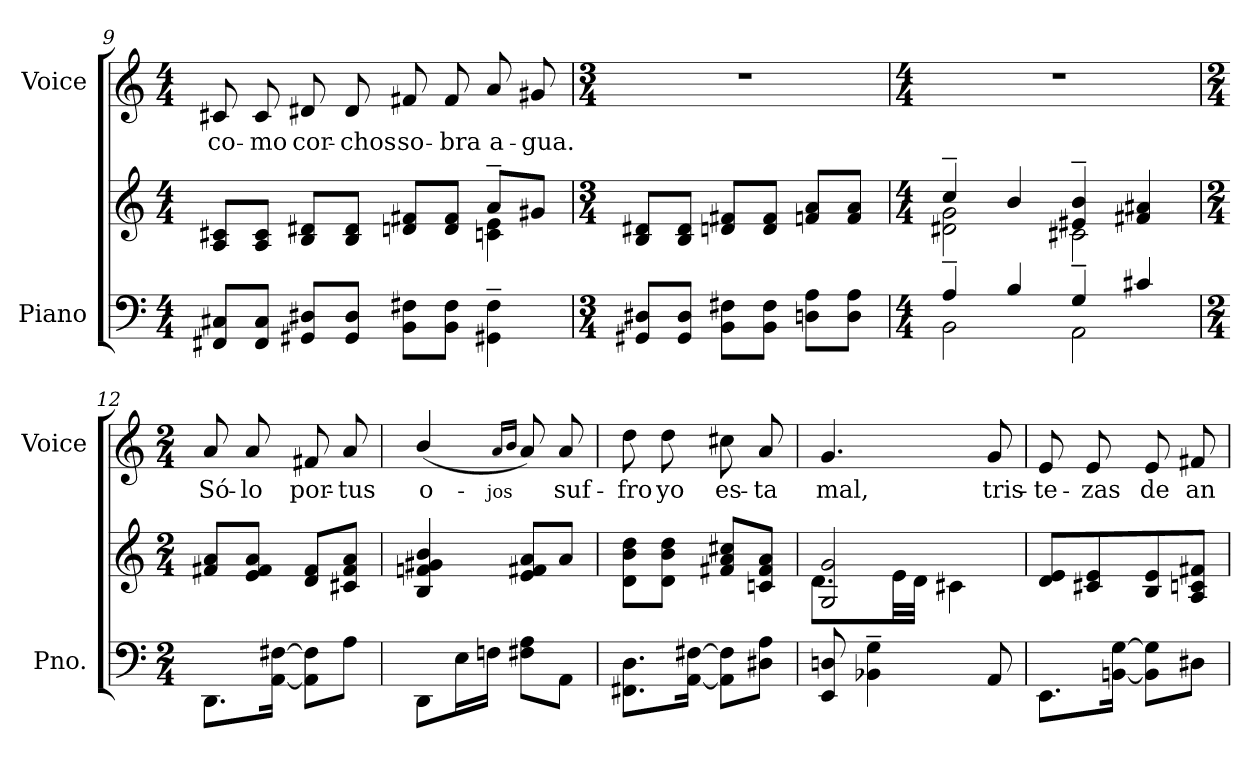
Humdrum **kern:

**kern	**kern	**kern	**text
*part2	*part2	*part1	*part1
*staff3	*staff2	*staff1	*staff1
*I"Piano	*	*I"Voice	*
*I'Pno.	*	*I'Voice	*
!!LO:PB:g=z
*clefF4	*clefG2	*clefG2	*
*k[]	*k[]	*k[]	*
*M4/4	*M4/4	*M4/4	*
=9	=9	=9	=9
*	*^	*	*
!	!	!	!	!LO:LY:b:color=#000000
8FF#Xi/ 8C#XiL	8Ai/ 8c#XiL	2.ryy	8c#Xi/	co-
!	!	!	!	!LO:LY:b:color=#000000
8FF#i/ 8C#iJ	8Ai/ 8c#iJ	.	8c#i/	-mo
!	!	!	!	!LO:LY:b:color=#000000
8GG#Xi/ 8D#XiL	8Bi/ 8d#XiL	.	8d#Xi/	cor-
!	!	!	!	!LO:LY:b:color=#000000
8GG#i/ 8D#iJ	8Bi/ 8d#iJ	.	8d#i/	-chos
!	!	!	!	!LO:LY:b:color=#000000
8BBi\ 8F#XiL	8dni/ 8f#XiL	.	8f#Xi/	so-
!	!	!	!	!LO:LY:b:color=#000000
8BBi\ 8F#iJ	8di/ 8f#iJ	.	8f#i/	-bra
!	!	!	!	!LO:LY:b:color=#000000
4GG#Xi\~ 4F#i~	8a~i/L	4cni\ 4ei	8ai/	a-
!	!	!	!	!LO:LY:b:color=#000000
.	8g#Xi/J	.	8g#Xi/	-gua.
*	*v	*v	*	*
=10	=10	=10	=10
*M3/4	*M3/4	*M3/4	*
!	!	!LO:N:vis=1	!
8GG#Xi/ 8D#XiL	8Bi/ 8d#XiL	2.r	.
8GG#i/ 8D#iJ	8Bi/ 8d#iJ	.	.
8BBi\ 8F#XiL	8dni/ 8f#XiL	.	.
8BBi\ 8F#iJ	8di/ 8f#iJ	.	.
8Dni\ 8AiL	8fni/ 8aiL	.	.
8Di\ 8AiJ	8fi/ 8aiJ	.	.
!!LO:LB:g=z
=11	=11	=11	=11
*M4/4	*M4/4	*M4/4	*
*^	*^	*	*
4A~i/	2BBi\	4cc~i/	2d#Xi\ 2gi	1r	.
4Bi/	.	4bi/	.	.	.
4G~i/	2AAi\	4e#Xi/~ 4bi~	2c#Xi\	.	.
4c#Xi/	.	4f#Xi/ 4a#Xi	.	.	.
*v	*v	*	*	*	*
*	*v	*v	*	*
=12	=12	=12	=12
*M2/4	*M2/4	*M2/4	*
!	!	!	!LO:LY:b:color=#000000
8.DDi\L	8f#Xi/ 8aiL	8ai/	Só-
!	!	!	!LO:LY:b:color=#000000
.	8ei/ 8f#i 8aiJ	8ai/	-lo
[<16AAi\ [>16F#XiJk	.	.	.
!	!	!	!LO:LY:b:color=#000000
8AAi\] 8F#i]L	8di/ 8f#iL	8f#Xi/	por-
!	!	!	!LO:LY:b:color=#000000
8Ai\J	8c#Xi/ 8f#i 8aiJ	8ai/	-tus
=13	=13	=13	=13
!	!	!	!LO:LY:b:color=#000000
8DDi\L	4Bi/ 4fni 4g#Xi 4bi	(4bi/	o-
16Ei\L	.	.	.
16Fni\JJ	.	.	.
!	!	!	!LO:LY:b:color=#000000
.	.	16qai/LL	-jos
.	.	16qbi/JJ	.
8F#Xi\ 8AiL	8ei/ 8f#Xi 8aiL	8ai/)	.
!	!	!	!LO:LY:b:color=#000000
8AAi\J	8ai/J	8ai/	suf-
=14	=14	=14	=14
!	!	!	!LO:LY:b:color=#000000
8.FF#Xi\ 8.DiL	8di\ 8bi 8ddiL	8ddi\	-fro
!	!	!	!LO:LY:b:color=#000000
.	8di\ 8bi 8ddiJ	8ddi\	yo
[<16AAi\ [>16F#XiJk	.	.	.
!	!	!	!LO:LY:b:color=#000000
8AAi\] 8F#i]L	8f#Xi/ 8ai 8cc#XiL	8cc#Xi\	es-
!	!	!	!LO:LY:b:color=#000000
8D#Xi\ 8AiJ	8cni/ 8f#i 8aiJ	8ai/	-ta
!!LO:LB:g=z
=15	=15	=15	=15
*	*^	*	*
!	!	!	!	!LO:LY:b:color=#000000
8EEi/ 8Dni	2Gi/ 2gi	8.di\L	4.gi/	mal,
4BB-Xi\~ 4Gi~	.	.	.	.
.	.	32ei\LL	.	.
.	.	32di\JJJ	.	.
.	.	4c#Xi\	.	.
!	!	!	!	!LO:LY:b:color=#000000
8AAi/	.	.	8gi/	tris-
*	*v	*v	*	*
=16	=16	=16	=16
!	!	!	!LO:LY:b:color=#000000
8.EEi\L	8di/ 8eiL	8ei/	-te-
!	!	!	!LO:LY:b:color=#000000
.	8c#Xi/ 8ei	8ei/	-zas
[<16BBni\ [>16GiJk	.	.	.
!	!	!	!LO:LY:b:color=#000000
8BBi\] 8Gi]L	8Bi/ 8ei	8ei/	de
!	!	!	!LO:LY:b:color=#000000
8D#Xi\J	8Ai/ 8cni 8f#XiJ	8f#Xi/	an-
=	=	=	=
*-	*-	*-	*-
